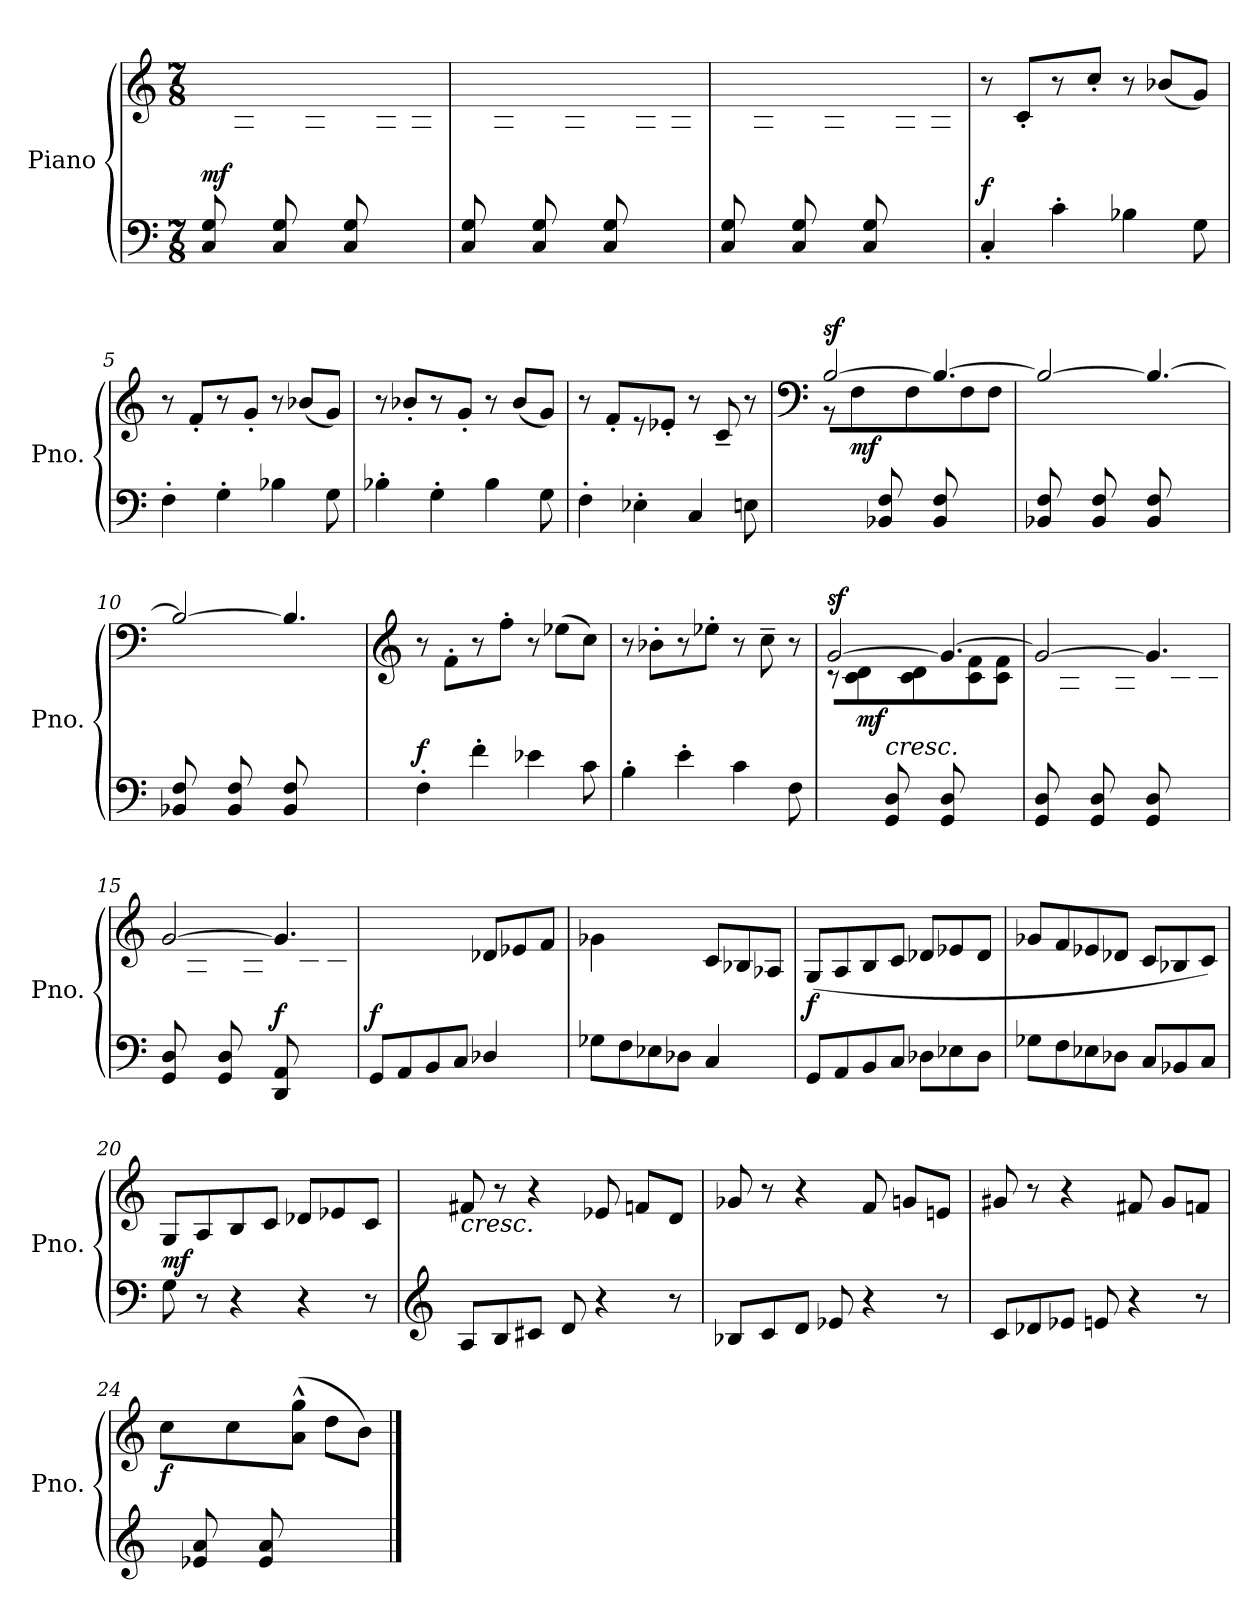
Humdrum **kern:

**kern	**kern	**dynam
*part1	*part1	*part1
*staff2	*staff1	*staff1/2
*I"Piano	*	*
*I'Pno.	*	*
*clefF4	*clefG2	*
*k[]	*k[]	*
*M7/8	*M7/8	*
*MM240	*MM240	*
=1	=1	=1
*	*^	*
!	!	!	!LO:DY:a=2
8C/ 8G/L	2..ryy	8ryy	mf
8ryy	.	8G\J	.
8C/ 8G/L	.	8ryy	.
8ryy	.	8G\J	.
8C/ 8G/L	.	8ryy	.
4ryy	.	8G\	.
.	.	8G\J	.
=2	=2	=2	=2
8C/ 8G/L	2..ryy	8ryy	.
8ryy	.	8G\J	.
8C/ 8G/L	.	8ryy	.
8ryy	.	8G\J	.
8C/ 8G/L	.	8ryy	.
4ryy	.	8G\	.
.	.	8G\J	.
=3	=3	=3	=3
8C/ 8G/L	2..ryy	8ryy	.
8ryy	.	8G\J	.
8C/ 8G/L	.	8ryy	.
8ryy	.	8G\J	.
8C/ 8G/L	.	8ryy	.
4ryy	.	8G\	.
.	.	8G\J	.
=4	=4	=4	=4
!	!	!	!LO:DY:a=2
*	*v	*v	*
4C'/	8r	f
.	8c'/L	.
4c'\	8r	.
.	8cc'/J	.
4B-X\	8r	.
.	(<8b-X/L	.
8G\	8g/J)	.
=5	=5	=5
4F'\	8r	.
.	8f'/L	.
4G'\	8r	.
.	8g'/J	.
4B-X\	8r	.
.	(<8b-X/L	.
8G\	8g/J)	.
!!LO:LB:g=z
=6	=6	=6
4B-X'\	8r	.
.	8b-X'/L	.
4G'\	8r	.
.	8g'/J	.
4B-\	8r	.
.	(<8b-/L	.
8G\	8g/J)	.
=7	=7	=7
4F'\	8r	.
.	8f'/L	.
4E-X'\	8r	.
.	8e-X'/J	.
4C/	8r	.
.	8c~/	.
8En\	8r	.
=8	=8	=8
*	*clefF4	*
*^	*^	*
!	!	!	!	!LO:DY:a
4ryy	2..ryy	[2B/	8r	sf
!	!	!	!	!LO:DY:b
.	.	.	8F\	mf
8BB-X/ 8F/L	.	.	8ryy	.
8ryy	.	.	8F\J	.
8BB-/ 8F/L	.	4.B/_	8ryy	.
4ryy	.	.	8F\	.
.	.	.	8F\J	.
=9	=9	=9	=9	=9
8BB-X/ 8F/L	2..ryy	2B/_	8ryy	.
8ryy	.	.	8F\J	.
8BB-/ 8F/L	.	.	8ryy	.
8ryy	.	.	8F\J	.
8BB-/ 8F/L	.	4.B/_	8ryy	.
4ryy	.	.	8F\	.
.	.	.	8F\J	.
=10	=10	=10	=10	=10
8BB-X/ 8F/L	2..ryy	2B/_	8ryy	.
8ryy	.	.	8F\J	.
8BB-/ 8F/L	.	.	8ryy	.
8ryy	.	.	8F\J	.
8BB-/ 8F/L	.	4.B/]	8ryy	.
4ryy	.	.	8F\	.
.	.	.	8F\J	.
*v	*v	*	*	*
*	*v	*v	*
!!LO:LB:g=z
=11	=11	=11
*	*clefG2	*
*	*^	*
!	!	!	!LO:DY:a=2
*	*v	*v	*
4F'\	8r	f
.	8f'\L	.
4f'\	8r	.
.	8ff'\J	.
4e-X\	8r	.
.	(>8ee-X\L	.
8c\	8cc\J)	.
=12	=12	=12
4B'\	8r	.
.	8b-X'\L	.
4e'\	8r	.
.	8ee-X'\J	.
4c\	8r	.
.	8cc~\	.
8F\	8r	.
=13	=13	=13
*^	*^	*
!	!	!	!	!LO:DY:a
4ryy	2..ryy	[2g/	8r	sf
!	!	!	!	!LO:DY:b
.	.	.	8c\ 8d\	mf
!	!	!	!LO:TX:b:i:t=cresc.	!
8GG/ 8D/L	.	.	8ryy	.
8ryy	.	.	8c\ 8d\J	.
8GG/ 8D/L	.	4.g/_	8ryy	.
4ryy	.	.	8c\ 8f\	.
.	.	.	8c\ 8f\J	.
=14	=14	=14	=14	=14
8GG/ 8D/L	2..ryy	2g/_	8ryy	.
8ryy	.	.	8A\ 8d\J	.
8GG/ 8D/L	.	.	8ryy	.
8ryy	.	.	8A\ 8d\J	.
8GG/ 8D/L	.	4.g/]	8ryy	.
4ryy	.	.	8c\ 8f\	.
.	.	.	8c\ 8f\J	.
=15	=15	=15	=15	=15
8GG/ 8D/L	2..ryy	[2g/	8ryy	.
8ryy	.	.	8A\ 8d\J	.
8GG/ 8D/L	.	.	8ryy	.
8ryy	.	.	8A\ 8d\J	.
!	!	!	!	!LO:DY:b
8DD/ 8AA/L	.	4.g/]	8ryy	f
4ryy	.	.	8c\ 8f\	.
.	.	.	8c\ 8f\J	.
*v	*v	*	*	*
!!LO:LB:g=z
=16	=16	=16	=16
!	!	!	!LO:DY:a=2
*	*v	*v	*
(<8GG/L	2ryy	f
8AA/	.	.
8BB/	.	.
8C/J	.	.
4D-X/	8d-X/L	.
.	8e-X/	.
8ryy	8f/J	.
=17	=17	=17
8G-X\L	4g-X\	.
8F\	.	.
8E-X\	4ryy	.
8D-X\J	.	.
4C/	8c/L	.
.	8B-X/	.
8ryy	8A-X/J)	.
=18	=18	=18
!	!	!LO:DY:b
8GG/L	(>8G/L	f
8AA/	8A/	.
8BB/	8B/	.
8C/J	8c/J	.
8D-X\L	8d-X/L	.
8E-X\	8e-X/	.
8D-\J	8d-/J	.
=19	=19	=19
8G-X\L	8g-X/L	.
8F\	8f/	.
8E-X\	8e-X/	.
8D-X\J	8d-X/J	.
8C/L	8c/L	.
8BB-X/	8B-X/	.
8C/J	8c/J)	.
!!LO:LB:g=z
=20	=20	=20
!	!	!LO:DY:b
8G\	8G/L	mf
8r	8A/	.
4r	8B/	.
.	8c/J	.
4r	8d-X/L	.
.	8e-X/	.
8r	8c/J	.
=21	=21	=21
*clefG2	*	*
!	!LO:TX:b:i:t=cresc.	!
(<8A/L	8f#X/	.
8B/	8r	.
8c#X/J	4r	.
8d/	.	.
4r	8e-X/	.
.	8fn/L	.
8r	8d/J	.
=22	=22	=22
(<8B-X/L	8g-X/)	.
8c/	8r	.
8d/J	4r	.
8e-X/	.	.
4r	8f/	.
.	8gn/L	.
8r	8en/J	.
=23	=23	=23
(<8c/L	8g#X/)	.
8d-X/	8r	.
8e-X/J	4r	.
8en/	.	.
4r	8f#X/	.
.	8g#/L	.
8r	8fn/J	.
!!LO:PB:g=z
=24	=24	=24
*^	*	*
!	!	!	!LO:DY:b
8ryy	2..ryy	8cc\L)	f
8e-X/ 8a/	.	8ryy	.
8ryy	.	8cc\J	.
8e-/ 8a/L	.	8ryy	.
4.ryy	.	(>8a\^^ 8gg\^^J	.
.	.	8dd\L	.
.	.	8b\J)	.
*v	*v	*	*
==	==	==
*-	*-	*-
